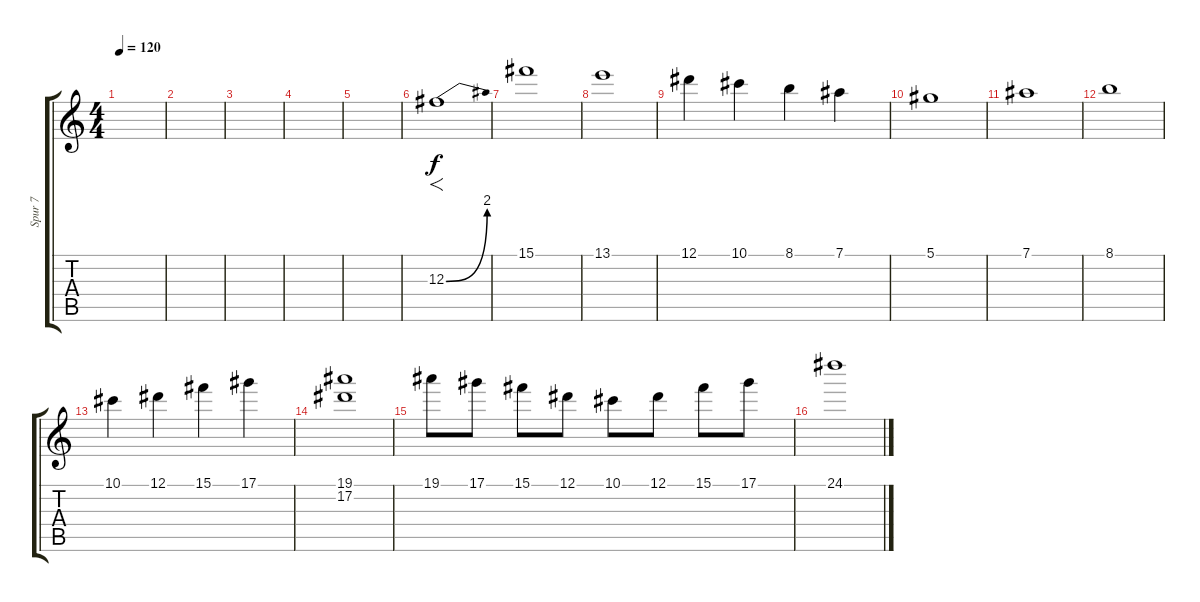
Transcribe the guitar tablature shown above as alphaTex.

\track ("Spur 7" "Spur 7") {instrument overdrivenguitar}
\staff {score tabs}
\tuning (Eb4 Bb3 Gb3 Db3 Ab2 Eb2) {hide}
\ts (4 4)
\tempo 120
\clef g2
\ks c
|
|
|
|
|
12.3{be (bend 0 0 60 8)}.1{f volume 13 instrument distortionguitar} |
15.1.1 |
13.1.1 |
12.1.4 10.1.4 8.1.4 7.1.4 |
5.1.1 |
7.1.1 |
8.1.1 |
10.1.4 12.1.4 15.1.4 17.1.4 |
(19.1 17.2).1{volume 13 instrument distortionguitar} |
19.1.8 17.1.8 15.1.8 12.1.8 10.1.8 12.1.8 15.1.8 17.1.8 |
24.1.1
